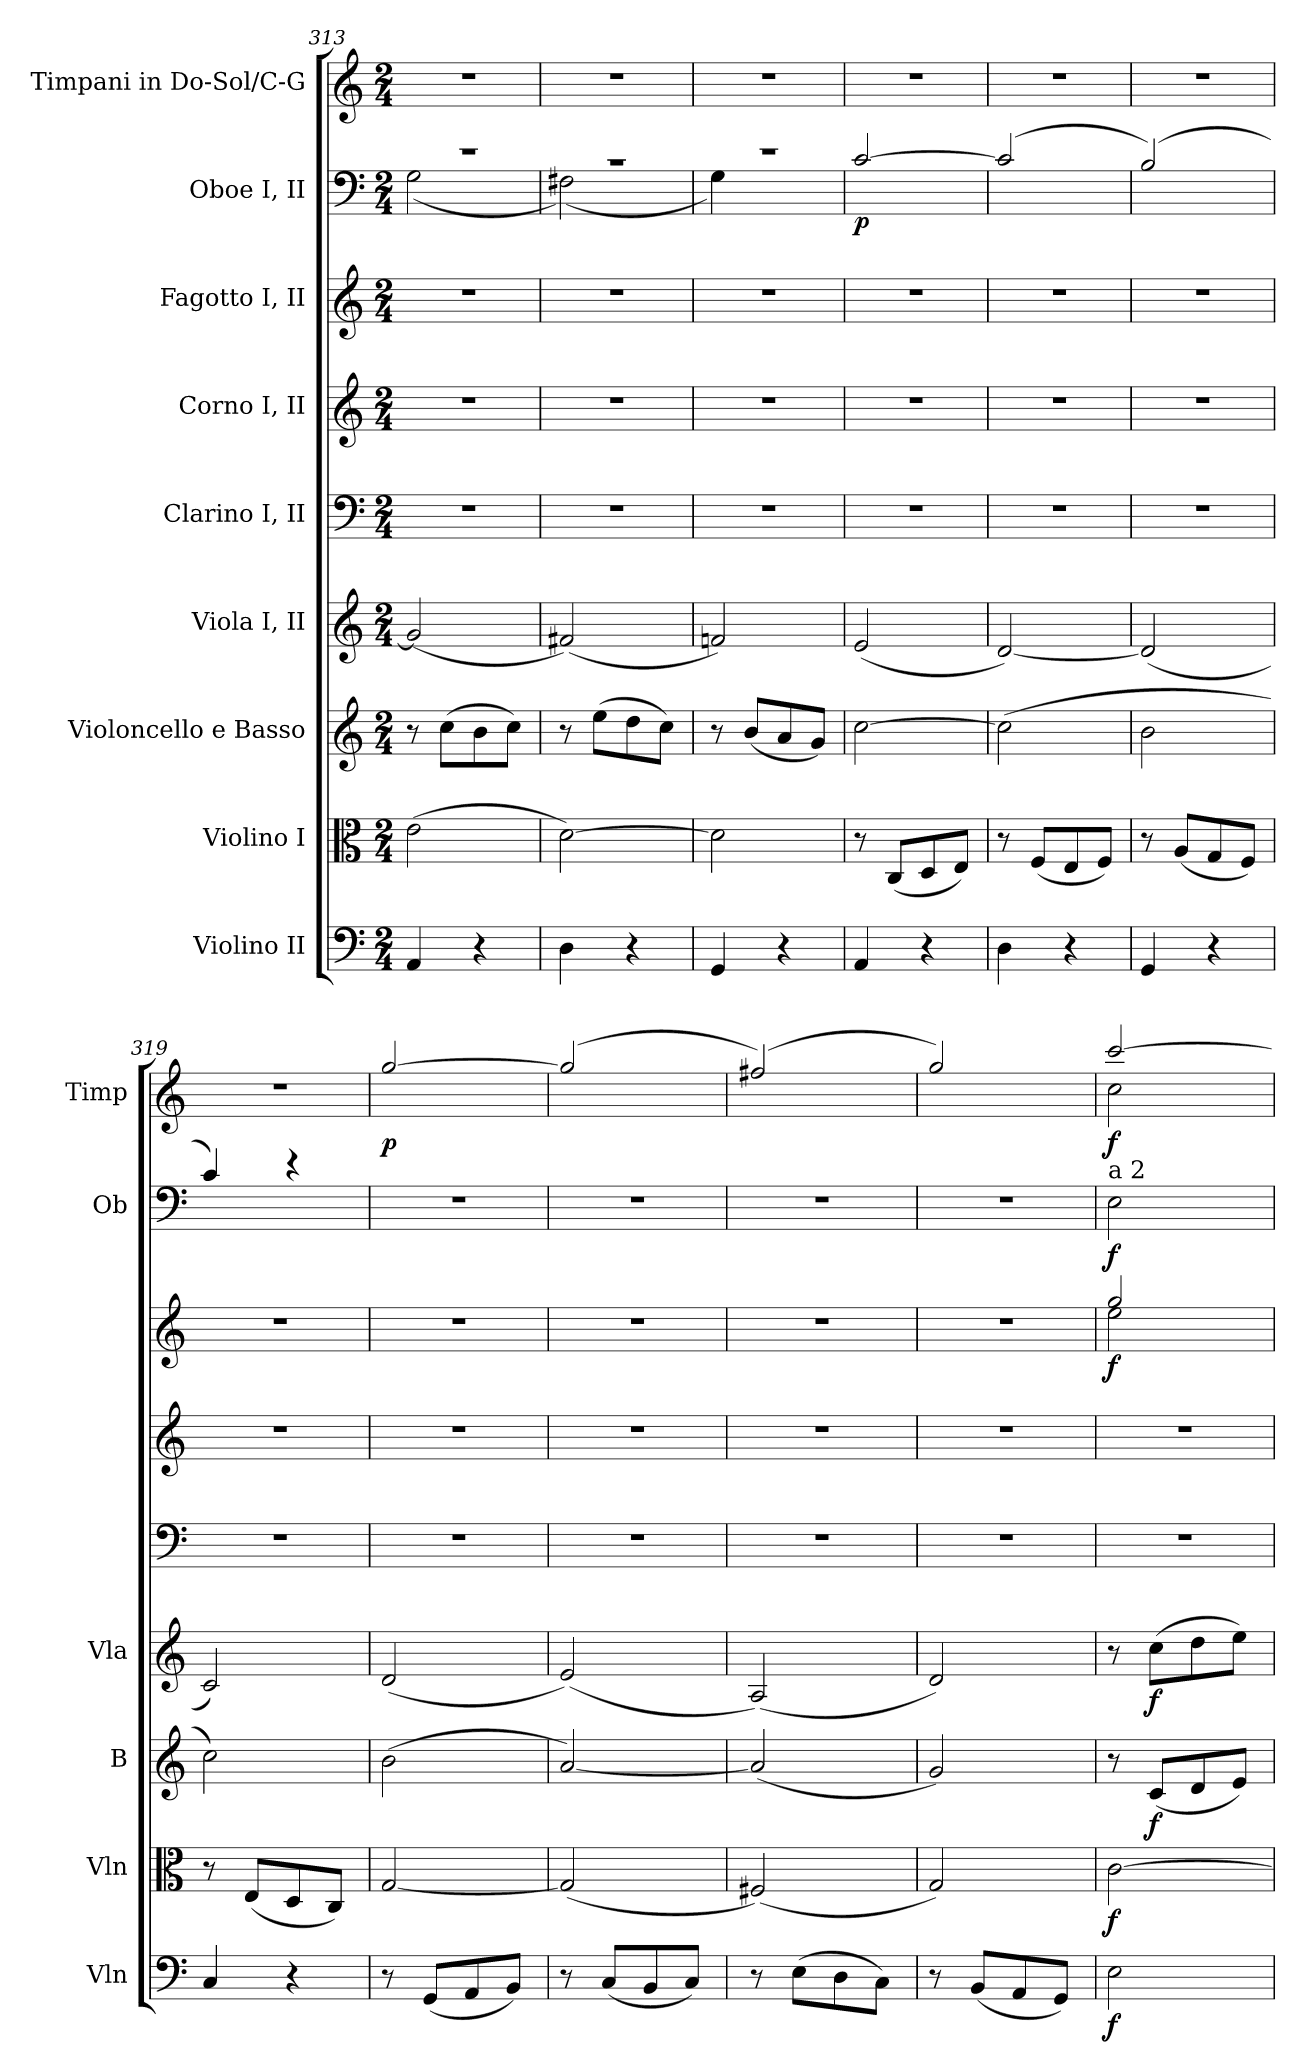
**kern	**dynam	**kern	**dynam	**kern	**dynam	**kern	**dynam	**kern	**kern	**kern	**dynam	**kern	**dynam	**kern	**dynam
*part9	*part9	*part8	*part8	*part7	*part7	*part6	*part6	*part5	*part4	*part3	*part3	*part2	*part2	*part1	*part1
*staff9	*staff9	*staff8	*staff8	*staff7	*staff7	*staff6	*staff6	*staff5	*staff4	*staff3	*staff3	*staff2	*staff2	*staff1	*staff1
*I"Violino II	*	*I"Violino I	*	*I"Violoncello e Basso	*	*I"Viola I, II	*	*I"Clarino I, II	*I"Corno I, II	*I"Fagotto I, II	*	*I"Oboe I, II	*	*I"Timpani in Do-Sol/C-G	*
*I'Vln	*	*I'Vln	*	*I'B	*	*I'Vla	*	*	*	*	*	*I'Ob	*	*I'Timp	*
*clefF4	*	*clefC3	*	*clefG2	*	*clefG2	*	*clefF4	*clefG2	*clefG2	*	*clefF4	*	*clefG2	*
*	*	*	*	*	*	*	*	*	*ITrd1c2	*ITrd7c12	*	*	*	*	*
*k[]	*	*k[]	*	*k[]	*	*k[]	*	*k[]	*k[b-e-]	*k[]	*	*k[]	*	*k[]	*
*M2/4	*	*M2/4	*	*M2/4	*	*M2/4	*	*M2/4	*M2/4	*M2/4	*	*M2/4	*	*M2/4	*
=313	=313	=313	=313	=313	=313	=313	=313	=313	=313	=313	=313	=313	=313	=313	=313
*	*	*	*	*	*	*	*	*	*	*	*	*^	*	*	*
4AA	.	(2e	.	8r	.	(2g]	.	2r	2r	2r	.	2r	(2G	.	2r	.
.	.	.	.	(8ccL	.	.	.	.	.	.	.	.	.	.	.	.
4r	.	.	.	8b	.	.	.	.	.	.	.	.	.	.	.	.
.	.	.	.	8ccJ)	.	.	.	.	.	.	.	.	.	.	.	.
=314	=314	=314	=314	=314	=314	=314	=314	=314	=314	=314	=314	=314	=314	=314	=314	=314
4D	.	[2d)	.	8r	.	(2f#X)	.	2r	2r	2r	.	2r	(2F#X)	.	2r	.
.	.	.	.	(8eeL	.	.	.	.	.	.	.	.	.	.	.	.
4r	.	.	.	8dd	.	.	.	.	.	.	.	.	.	.	.	.
.	.	.	.	8ccJ)	.	.	.	.	.	.	.	.	.	.	.	.
=315	=315	=315	=315	=315	=315	=315	=315	=315	=315	=315	=315	=315	=315	=315	=315	=315
4GG	.	2d]	.	8r	.	2fn)	.	2r	2r	2r	.	2r	4G)	.	2r	.
.	.	.	.	(8bL	.	.	.	.	.	.	.	.	.	.	.	.
4r	.	.	.	8a	.	.	.	.	.	.	.	.	4ryy	.	.	.
.	.	.	.	8gJ)	.	.	.	.	.	.	.	.	.	.	.	.
=316	=316	=316	=316	=316	=316	=316	=316	=316	=316	=316	=316	=316	=316	=316	=316	=316
4AA	.	8r	.	[2cc	.	(2e	.	2r	2r	2r	.	[2c	2ryy	p	2r	.
.	.	(8CL	.	.	.	.	.	.	.	.	.	.	.	.	.	.
4r	.	8D	.	.	.	.	.	.	.	.	.	.	.	.	.	.
.	.	8EJ)	.	.	.	.	.	.	.	.	.	.	.	.	.	.
=317	=317	=317	=317	=317	=317	=317	=317	=317	=317	=317	=317	=317	=317	=317	=317	=317
4D	.	8r	.	(2cc]	.	[2d)	.	2r	2r	2r	.	(2c]	2ryy	.	2r	.
.	.	(8FL	.	.	.	.	.	.	.	.	.	.	.	.	.	.
4r	.	8E	.	.	.	.	.	.	.	.	.	.	.	.	.	.
.	.	8FJ)	.	.	.	.	.	.	.	.	.	.	.	.	.	.
!!LO:PB:g=z
=318	=318	=318	=318	=318	=318	=318	=318	=318	=318	=318	=318	=318	=318	=318	=318	=318
4GG	.	8r	.	2b	.	(2d]	.	2r	2r	2r	.	(2B)	2ryy	.	2r	.
.	.	(8AL	.	.	.	.	.	.	.	.	.	.	.	.	.	.
4r	.	8G	.	.	.	.	.	.	.	.	.	.	.	.	.	.
.	.	8FJ)	.	.	.	.	.	.	.	.	.	.	.	.	.	.
=319	=319	=319	=319	=319	=319	=319	=319	=319	=319	=319	=319	=319	=319	=319	=319	=319
4C	.	8r	.	2cc)	.	2c)	.	2r	2r	2r	.	4c)	2ryy	.	2r	.
.	.	(8EL	.	.	.	.	.	.	.	.	.	.	.	.	.	.
4r	.	8D	.	.	.	.	.	.	.	.	.	4r	.	.	.	.
.	.	8CJ)	.	.	.	.	.	.	.	.	.	.	.	.	.	.
*	*	*	*	*	*	*	*	*	*	*	*	*v	*v	*	*	*
=320	=320	=320	=320	=320	=320	=320	=320	=320	=320	=320	=320	=320	=320	=320	=320
*	*	*	*	*	*	*	*	*	*	*	*	*	*	*^	*
8r	.	[2G	.	(2b	.	(2d	.	2r	2r	2r	.	2r	.	[2gg	2ryy	p
(8GGL	.	.	.	.	.	.	.	.	.	.	.	.	.	.	.	.
8AA	.	.	.	.	.	.	.	.	.	.	.	.	.	.	.	.
8BBJ)	.	.	.	.	.	.	.	.	.	.	.	.	.	.	.	.
=321	=321	=321	=321	=321	=321	=321	=321	=321	=321	=321	=321	=321	=321	=321	=321	=321
8r	.	(2G]	.	[2a)	.	(2e)	.	2r	2r	2r	.	2r	.	(2gg]	2ryy	.
(8CL	.	.	.	.	.	.	.	.	.	.	.	.	.	.	.	.
8BB	.	.	.	.	.	.	.	.	.	.	.	.	.	.	.	.
8CJ)	.	.	.	.	.	.	.	.	.	.	.	.	.	.	.	.
=322	=322	=322	=322	=322	=322	=322	=322	=322	=322	=322	=322	=322	=322	=322	=322	=322
8r	.	(2F#X)	.	(2a]	.	(2A)	.	2r	2r	2r	.	2r	.	(2ff#X)	2ryy	.
(8EL	.	.	.	.	.	.	.	.	.	.	.	.	.	.	.	.
8D	.	.	.	.	.	.	.	.	.	.	.	.	.	.	.	.
8CJ)	.	.	.	.	.	.	.	.	.	.	.	.	.	.	.	.
=323	=323	=323	=323	=323	=323	=323	=323	=323	=323	=323	=323	=323	=323	=323	=323	=323
8r	.	2G)	.	2g)	.	2d)	.	2r	2r	2r	.	2r	.	2gg)	2ryy	.
(8BBL	.	.	.	.	.	.	.	.	.	.	.	.	.	.	.	.
8AA	.	.	.	.	.	.	.	.	.	.	.	.	.	.	.	.
8GGJ)	.	.	.	.	.	.	.	.	.	.	.	.	.	.	.	.
=324	=324	=324	=324	=324	=324	=324	=324	=324	=324	=324	=324	=324	=324	=324	=324	=324
*	*	*	*	*	*	*	*	*	*	*^	*	*	*	*	*	*
!	!	!	!	!	!	!	!	!	!	!	!	!	!LO:TX:a:t=a 2	!	!	!	!
2E	f	[2c	f	8r	.	8r	.	2r	2r	2g	2e	f	2E	f	[2ccc	2cc	f
.	.	.	.	(8cL	f	(8ccL	f	.	.	.	.	.	.	.	.	.	.
.	.	.	.	8d	.	8dd	.	.	.	.	.	.	.	.	.	.	.
.	.	.	.	8eJ)	.	8eeJ)	.	.	.	.	.	.	.	.	.	.	.
*	*	*	*	*	*	*	*	*	*	*v	*v	*	*	*	*v	*v	*
=	=	=	=	=	=	=	=	=	=	=	=	=	=	=	=
*-	*-	*-	*-	*-	*-	*-	*-	*-	*-	*-	*-	*-	*-	*-	*-
